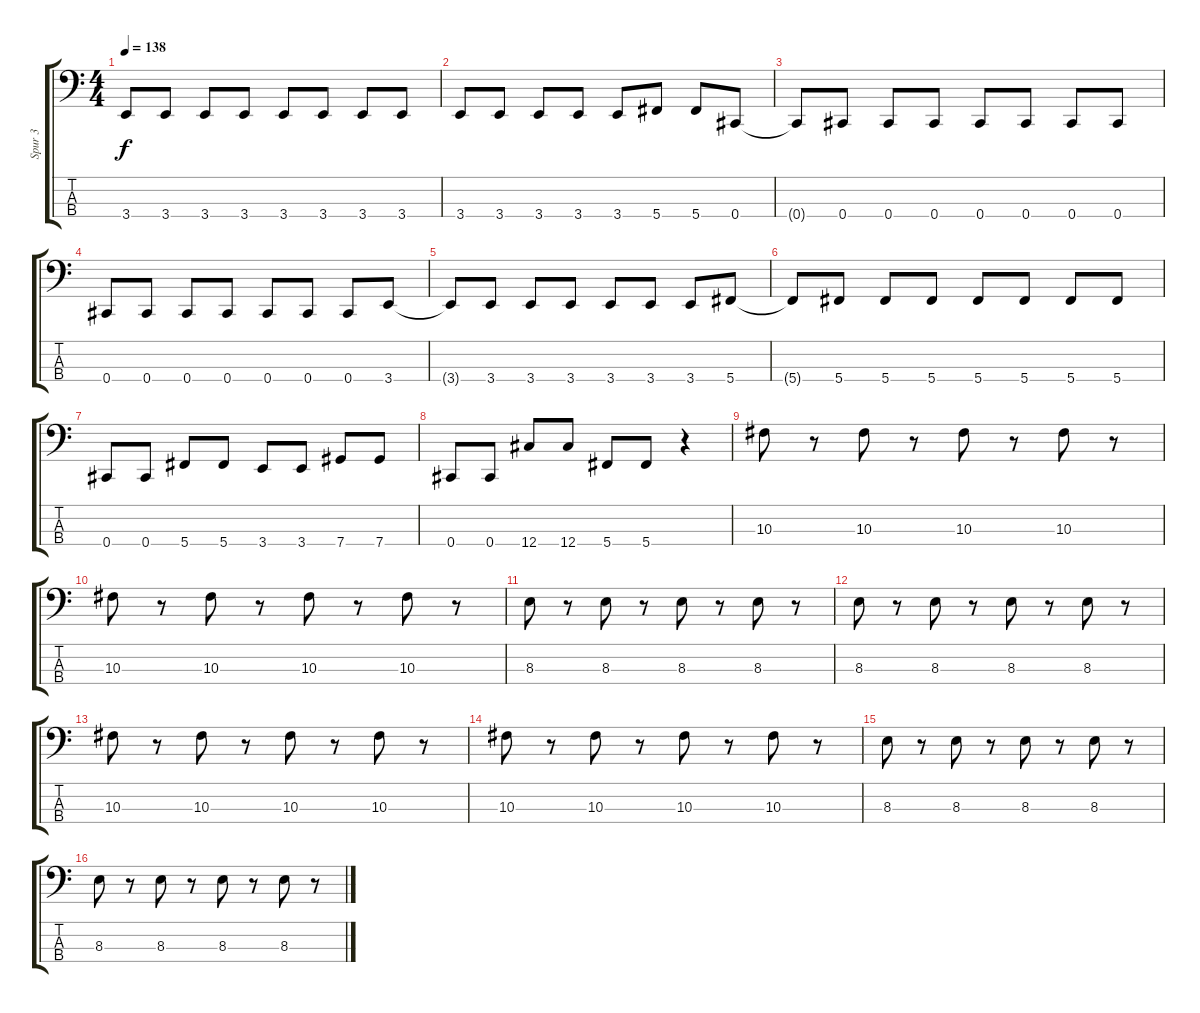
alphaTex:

\track ("Spur 3" "Spur 3") {instrument synthbass2}
\staff {score tabs}
\tuning (Gb2 Db2 Ab1 Db1) {hide}
\ts (4 4)
\tempo 138
\clef f4
\ks c
3.4{t}.8{dy f} 3.4.8 3.4.8 3.4.8 3.4.8 3.4.8 3.4.8 3.4.8 |
3.4.8 3.4.8 3.4.8 3.4.8 3.4.8 5.4.8 5.4.8 0.4.8 |
0.4{t}.8 0.4.8 0.4.8 0.4.8 0.4.8 0.4.8 0.4.8 0.4.8 |
0.4.8 0.4.8 0.4.8 0.4.8 0.4.8 0.4.8 0.4.8 3.4.8 |
3.4{t}.8 3.4.8 3.4.8 3.4.8 3.4.8 3.4.8 3.4.8 5.4.8 |
5.4{t}.8 5.4.8 5.4.8 5.4.8 5.4.8 5.4.8 5.4.8 5.4.8 |
0.4.8 0.4.8 5.4.8 5.4.8 3.4.8 3.4.8 7.4.8 7.4.8 |
0.4.8 0.4.8 12.4.8 12.4.8 5.4.8 5.4.8 r.4 |
10.3.8 r.8 10.3.8 r.8 10.3.8 r.8 10.3.8 r.8 |
10.3.8 r.8 10.3.8 r.8 10.3.8 r.8 10.3.8 r.8 |
8.3.8 r.8 8.3.8 r.8 8.3.8 r.8 8.3.8 r.8 |
8.3.8 r.8 8.3.8 r.8 8.3.8 r.8 8.3.8 r.8 |
10.3.8 r.8 10.3.8 r.8 10.3.8 r.8 10.3.8 r.8 |
10.3.8 r.8 10.3.8 r.8 10.3.8 r.8 10.3.8 r.8 |
8.3.8 r.8 8.3.8 r.8 8.3.8 r.8 8.3.8 r.8 |
8.3.8 r.8 8.3.8 r.8 8.3.8 r.8 8.3.8 r.8
